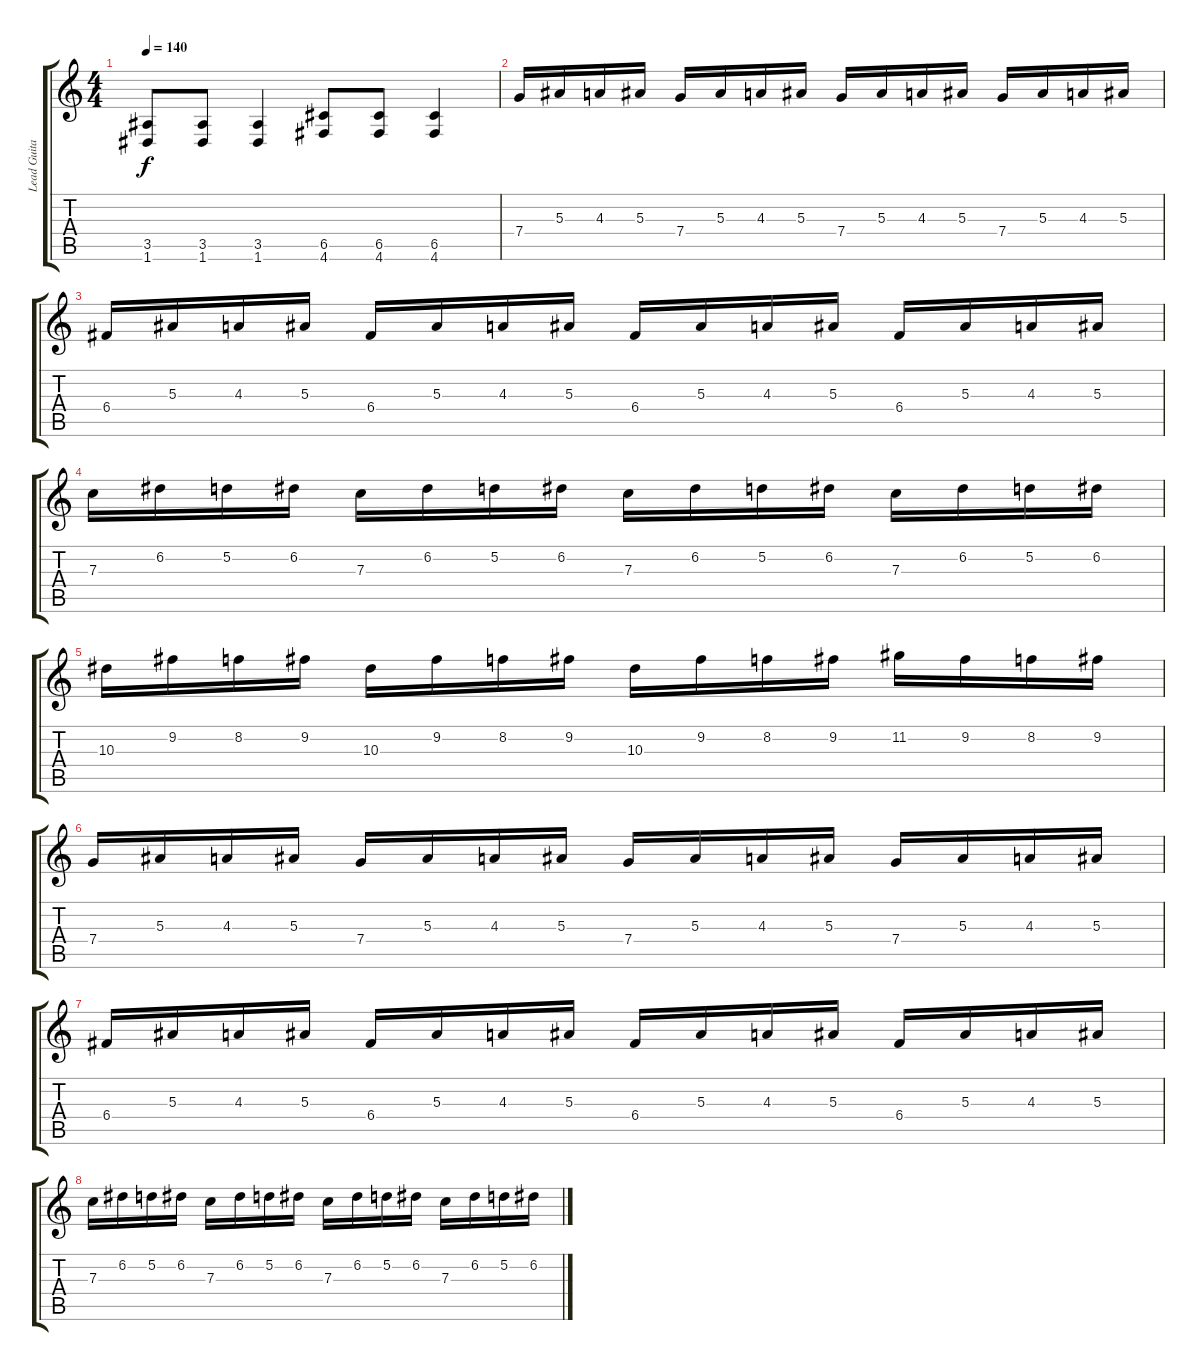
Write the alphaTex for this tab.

\track ("Lead Guitar" "Lead Guita") {instrument distortionguitar}
\staff {score tabs}
\tuning (D4 A3 F3 C3 G2 D2) {hide}
\ts (4 4)
\tempo 140
\clef g2
\ks c
(3.5 1.6).8{dy f} (3.5 1.6).8 (3.5 1.6).4 (6.5 4.6).8 (6.5 4.6).8 (6.5 4.6).4 |
7.4.16 5.3.16 4.3.16 5.3.16 7.4.16 5.3.16 4.3.16 5.3.16 7.4.16 5.3.16 4.3.16 5.3.16 7.4.16 5.3.16 4.3.16 5.3.16 |
6.4.16 5.3.16 4.3.16 5.3.16 6.4.16 5.3.16 4.3.16 5.3.16 6.4.16 5.3.16 4.3.16 5.3.16 6.4.16 5.3.16 4.3.16 5.3.16 |
7.3.16 6.2.16 5.2.16 6.2.16 7.3.16 6.2.16 5.2.16 6.2.16 7.3.16 6.2.16 5.2.16 6.2.16 7.3.16 6.2.16 5.2.16 6.2.16 |
10.3.16 9.2.16 8.2.16 9.2.16 10.3.16 9.2.16 8.2.16 9.2.16 10.3.16 9.2.16 8.2.16 9.2.16 11.2.16 9.2.16 8.2.16 9.2.16 |
7.4.16 5.3.16 4.3.16 5.3.16 7.4.16 5.3.16 4.3.16 5.3.16 7.4.16 5.3.16 4.3.16 5.3.16 7.4.16 5.3.16 4.3.16 5.3.16 |
6.4.16 5.3.16 4.3.16 5.3.16 6.4.16 5.3.16 4.3.16 5.3.16 6.4.16 5.3.16 4.3.16 5.3.16 6.4.16 5.3.16 4.3.16 5.3.16 |
7.3.16 6.2.16 5.2.16 6.2.16 7.3.16 6.2.16 5.2.16 6.2.16 7.3.16 6.2.16 5.2.16 6.2.16 7.3.16 6.2.16 5.2.16 6.2.16
